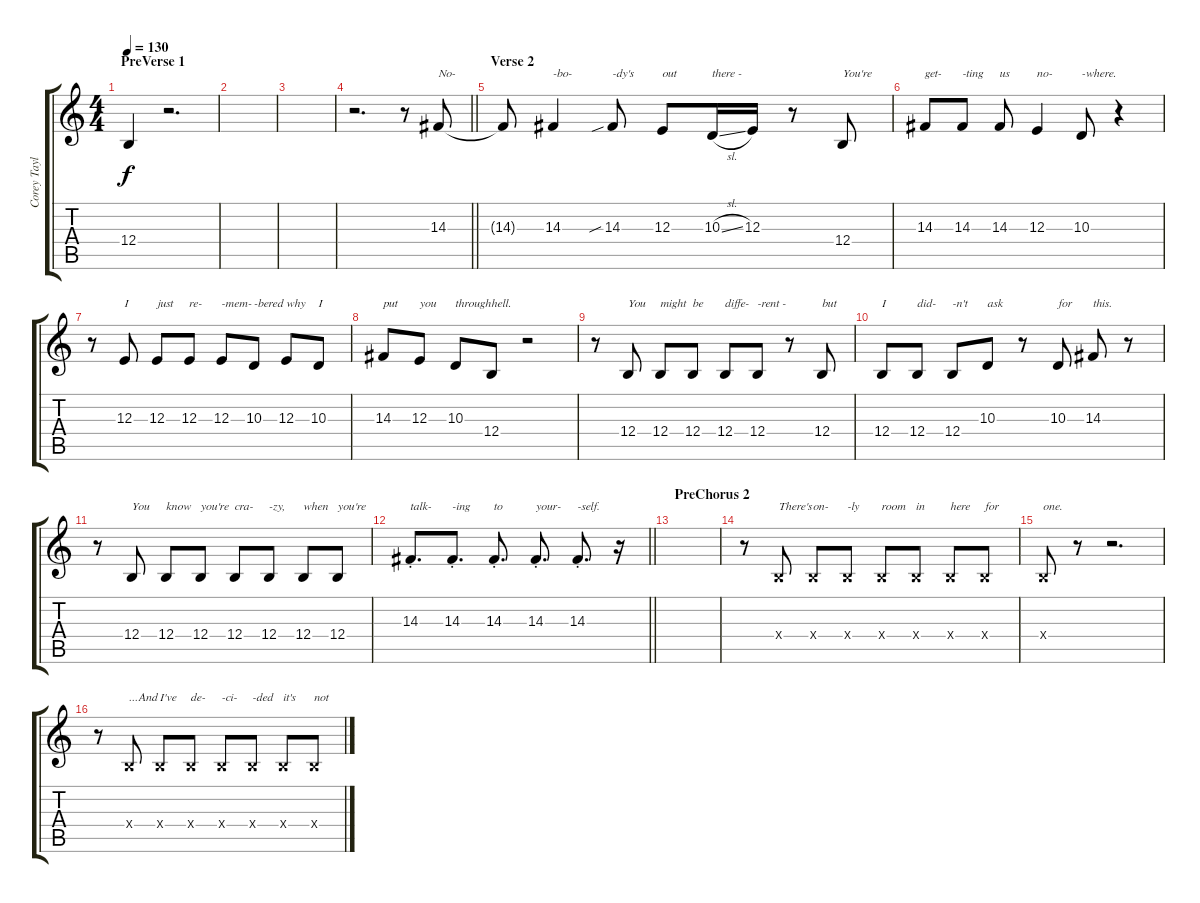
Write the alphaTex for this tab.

\track ("Corey Taylor" "Corey Tayl") {instrument lead2sawtooth}
\staff {score tabs}
\tuning (Db4 Ab3 E3 B2 Gb2 B1) {hide}
\ts (4 4)
\section ("" "PreVerse 1")
\tempo 130
\clef g2
\ks c
12.4{t}.4{dy f} r.2{d} |
|
|
\barLineRight lightlight
r.2{d} r.8 14.3.8{txt "No-"} |
\section ("" "Verse 2")
14.3{t}.8 14.3.4{txt "-bo-"} 14.3{sib}.8{txt "-dy's"} 12.3.8{txt "out"} 10.3{sl}.16{txt "there - "} 12.3.16 r.8 12.4.8{txt "You're"} |
14.3.8{txt "get-"} 14.3.8{txt "-ting"} 14.3.8{txt "us"} 12.3.4{txt "no-"} 10.3.8{txt "-where."} r.4 |
r.8 12.3.8{txt "I"} 12.3.8{txt "just"} 12.3.8{txt "re-"} 12.3.8{txt "-mem-"} 10.3.8{txt "-bered"} 12.3.8{txt "why"} 10.3.8{txt "I"} |
14.3.8{txt "put"} 12.3.8{txt "you"} 10.3.8{txt "through"} 12.4.8{txt "hell."} r.2 |
r.8 12.4.8{txt "You"} 12.4.8{txt "might"} 12.4.8{txt "be"} 12.4.8{txt "diffe-"} 12.4.8{txt "-rent - "} r.8 12.4.8{txt "but"} |
12.4.8{txt "I"} 12.4.8{txt "did-"} 12.4.8{txt "-n't"} 10.3.8{txt "ask"} r.8 10.3.8{txt "for"} 14.3.8{txt "this."} r.8 |
r.8 12.4.8{txt "You"} 12.4.8{txt "know"} 12.4.8{txt "you're"} 12.4.8{txt "cra-"} 12.4.8{txt "-zy,"} 12.4.8{txt "when"} 12.4.8{txt "you're"} |
\barLineRight lightlight
14.3{st}.8{d txt "talk-"} 14.3{st}.8{d txt "-ing"} 14.3{st}.8{d txt "to"} 14.3{st}.8{d txt "your-"} 14.3{st}.8{d txt "-self."} r.16 |
\section ("" "PreChorus 2")
|
r.8 12.4{x}.8{txt "There's"} 12.4{x}.8{txt "on-"} 12.4{x}.8{txt "-ly"} 12.4{x}.8{txt "room"} 12.4{x}.8{txt "in"} 12.4{x}.8{txt "here"} 12.4{x}.8{txt "for"} |
12.4{x}.8{txt "one."} r.8 r.2{d} |
r.8 12.4{x}.8{txt "...And"} 12.4{x}.8{txt "I've"} 12.4{x}.8{txt "de-"} 12.4{x}.8{txt "-ci-"} 12.4{x}.8{txt "-ded"} 12.4{x}.8{txt "it's"} 12.4{x}.8{txt "not"}
